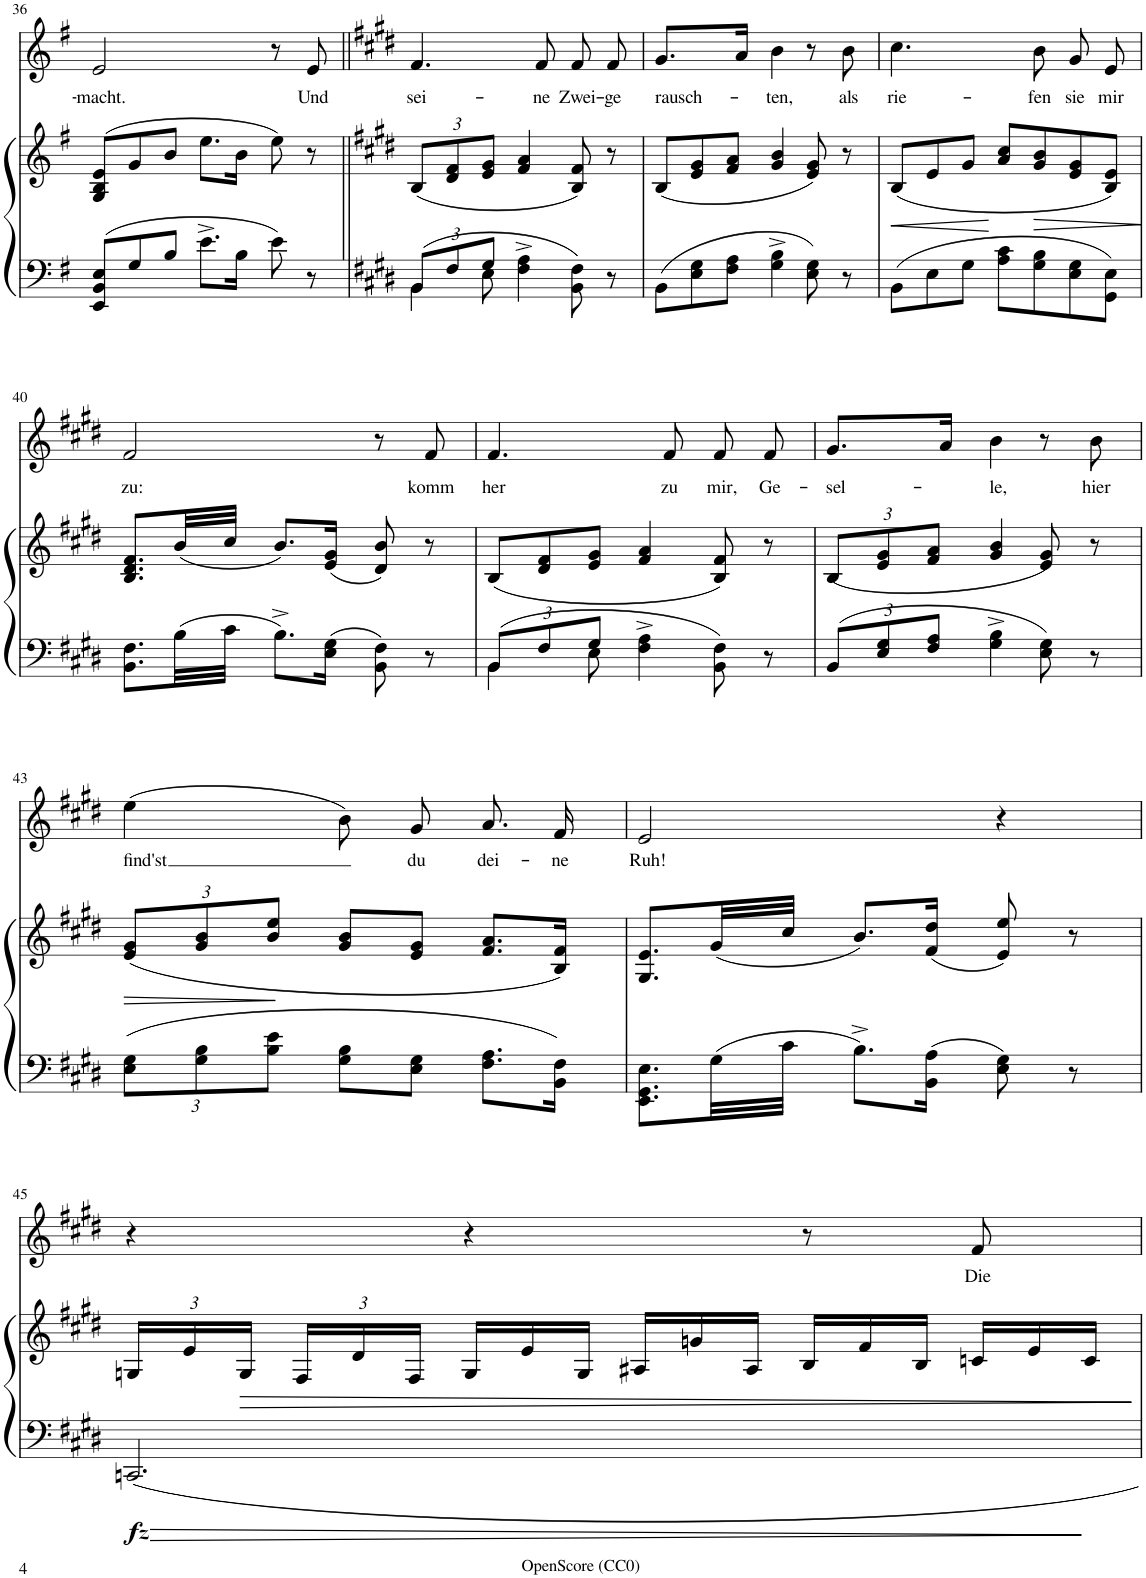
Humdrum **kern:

**kern	**kern	**dynam	**kern	**text
*part2	*part2	*part2	*part1	*part1
*staff3	*staff2	*staff2/3	*staff1	*staff1
*I"Pianoforte	*	*	*I"Singstimme Voice	*
*I'Pno	*	*	*	*
!!LO:PB:g=z
*clefF4	*clefG2	*	*clefG2	*
*k[f#]	*k[f#]	*	*k[f#]	*
*M3/4	*M3/4	*	*M3/4	*
*Xtuplet	*Xtuplet	*	*	*
=36	=36	=36	=36	=36
!	!	!	!	!LO:LY:b
12EE/ 12BB/ 12E/L	(12G/ 12B/ 12e/L	.	2e/	-macht.
12G/	12g/	.	.	.
12B/J	12b/J	.	.	.
8.e^\L	8.ee\L	.	.	.
16B\Jk	16b\Jk	.	.	.
8e\	8ee\)	.	8r	.
!	!	!	!	!LO:LY:b
8r	8r	.	8e/	Und
=37||	=37||	=37||	=37||	=37||
*k[f#c#g#d#]	*k[f#c#g#d#]	*	*k[f#c#g#d#]	*
*tuplet	*	*	*	*
*^	*	*	*	*
*Xbrackettup	*brackettup	*tuplet	*	*	*
*	*	*Xbrackettup	*	*	*
!	!	!	!	!	!LO:LY:b
12BB/L	6BB\	(12B/L	.	4.f#/	sei-
12F#/	.	12d#/ 12f#/	.	.	.
12G#/J	12E\	12e/ 12g#/J	.	.	.
4F#\^> 4A\^>	2ryy	4f#/ 4a/	.	.	.
!	!	!	!	!	!LO:LY:b
.	.	.	.	8f#/	-ne
!	!	!	!	!	!LO:LY:b
8BB\ 8F#\	.	8B/ 8f#/)	.	8f#/	Zwei-
!	!	!	!	!	!LO:LY:b
8r	.	8r	.	8f#/	-ge
*v	*v	*	*	*	*
=38	=38	=38	=38	=38
*Xtuplet	*Xtuplet	*	*	*
!	!	!	!	!LO:LY:b
12BB\L	(12B/L	.	8.g#/L	rausch-
12E\ 12G#\	12e/ 12g#/	.	.	.
12F#\ 12A\J	12f#/ 12a/J	.	.	.
.	.	.	16a/Jk	.
!	!	!	!	!LO:LY:b
4G#\^ 4B\^	4g#/ 4b/	.	4b\	-ten,
8E\ 8G#\	8e/ 8g#/)	.	8r	.
!	!	!	!	!LO:LY:b
8r	8r	.	8b\	als
=39	=39	=39	=39	=39
!	!	!LO:HP:b	!	!LO:LY:b
12BB\L	(12B/L	<	4.cc#\	rie-
12E\	12e/	.	.	.
12G#\J	12g#/J	.	.	.
8A\ 8c#\L	8a/ 8cc#/L	[	.	.
!	!	!LO:HP:b	!	!LO:LY:b
8G#\ 8B\	8g#/ 8b/	>	8b\	-fen
!	!	!	!	!LO:LY:b
8E\ 8G#\	8e/ 8g#/	]	8g#/	sie
!	!	!	!	!LO:LY:b
8GG#\ 8E\J	8B/ 8e/J)	.	8e/	mir
!!LO:LB:g=z
=40	=40	=40	=40	=40
!	!	!	!	!LO:LY:b
8.BB\ 8.F#\L	8.B/ 8.d#/ 8.f#/L	.	2f#/	zu:
32B\LL	(32b/LL	.	.	.
32c#\JJJ	32cc#/JJJ	.	.	.
8.B^\L	8.b/L)	.	.	.
16E\ 16G#\Jk	(16e/ 16g#/Jk	.	.	.
8BB\ 8F#\	8d#/ 8b/)	.	8r	.
!	!	!	!	!LO:LY:b
8r	8r	.	8f#/	komm
=41	=41	=41	=41	=41
*tuplet	*	*	*	*
*^	*	*	*	*
*Xbrackettup	*brackettup	*	*	*	*
!	!	!	!	!	!LO:LY:b
12BB/L	6BB\	(12B/L	.	4.f#/	her
12F#/	.	12d#/ 12f#/	.	.	.
12G#/J	12E\	12e/ 12g#/J	.	.	.
4F#\^> 4A\^>	2ryy	4f#/ 4a/	.	.	.
!	!	!	!	!	!LO:LY:b
.	.	.	.	8f#/	zu
!	!	!	!	!	!LO:LY:b
8BB\ 8F#\	.	8B/ 8f#/)	.	8f#/	mir,
!	!	!	!	!	!LO:LY:b
8r	.	8r	.	8f#/	Ge-
*v	*v	*	*	*	*
=42	=42	=42	=42	=42
*Xbrackettup	*tuplet	*	*	*
!	!	!	!	!LO:LY:b
12BB/L	(12B/L	.	8.g#/L	-sel-
12E/ 12G#/	12e/ 12g#/	.	.	.
12F#/ 12A/J	12f#/ 12a/J	.	.	.
.	.	.	16a/Jk	.
!	!	!	!	!LO:LY:b
4G#\^ 4B\^	4g#/ 4b/	.	4b\	-le,
8E\ 8G#\	8e/ 8g#/)	.	8r	.
!	!	!	!	!LO:LY:b
8r	8r	.	8b\	hier
!!LO:LB:g=z
=43	=43	=43	=43	=43
!	!	!LO:HP:b	!	!LO:LY:b
12E\ 12G#\L	(12e/ 12g#/L	>	(4ee\	-find'st
12G#\ 12B\	12g#/ 12b/	]	.	.
12B\ 12e\J	12b/ 12ee/J	.	.	.
8G#\ 8B\L	8g#/ 8b/L	.	8b\)	.
!	!	!	!	!LO:LY:b
8E\ 8G#\J	8e/ 8g#/J	.	8g#/	du
!	!	!	!	!LO:LY:b
8.F#\ 8.A\L	8.f#/ 8.a/L	.	8.a/	dei-
!	!	!	!	!LO:LY:b
16BB\ 16F#\Jk	16B/ 16f#/Jk)	.	16f#/	-ne
=44	=44	=44	=44	=44
!	!	!	!	!LO:LY:b
8.EE\ 8.GG#\ 8.E\L	8.G#/ 8.e/L	.	2e/	Ruh!
32G#\LL	(32g#/LL	.	.	.
32c#\JJJ	32cc#/JJJ	.	.	.
8.B^\L	8.b/L)	.	.	.
16BB\ 16A\Jk	(16f#/ 16dd#/Jk	.	.	.
8E\ 8G#\	8e/ 8ee/)	.	4r	.
8r	8r	.	.	.
!!LO:LB:g=z
=45	=45	=45	=45	=45
!	!	!LO:DY:b=2	!	!
2.CCn/	24Gn/LL	fz	4r	.
.	24e/	.	.	.
!	!	!LO:HP:b	!	!
.	24G/JJ	>	.	.
.	24F#/LL	.	.	.
.	24d#/	.	.	.
.	24F#/JJ	.	.	.
*	*Xtuplet	*	*	*
.	24G/LL	.	4r	.
.	24e/	.	.	.
.	24G/JJ	.	.	.
.	24A#X/LL	.	.	.
.	24gn/	.	.	.
.	24A#/JJ	.	.	.
.	24B/LL	.	8r	.
.	24f#/	.	.	.
.	24B/JJ	.	.	.
!	!	!	!	!LO:LY:b
.	24cn/LL	.	8f#/	Die
.	24e/	.	.	.
.	24c/JJ	.	.	.
.	.	]	.	.
=	=	=	=	=
*-	*-	*-	*-	*-
